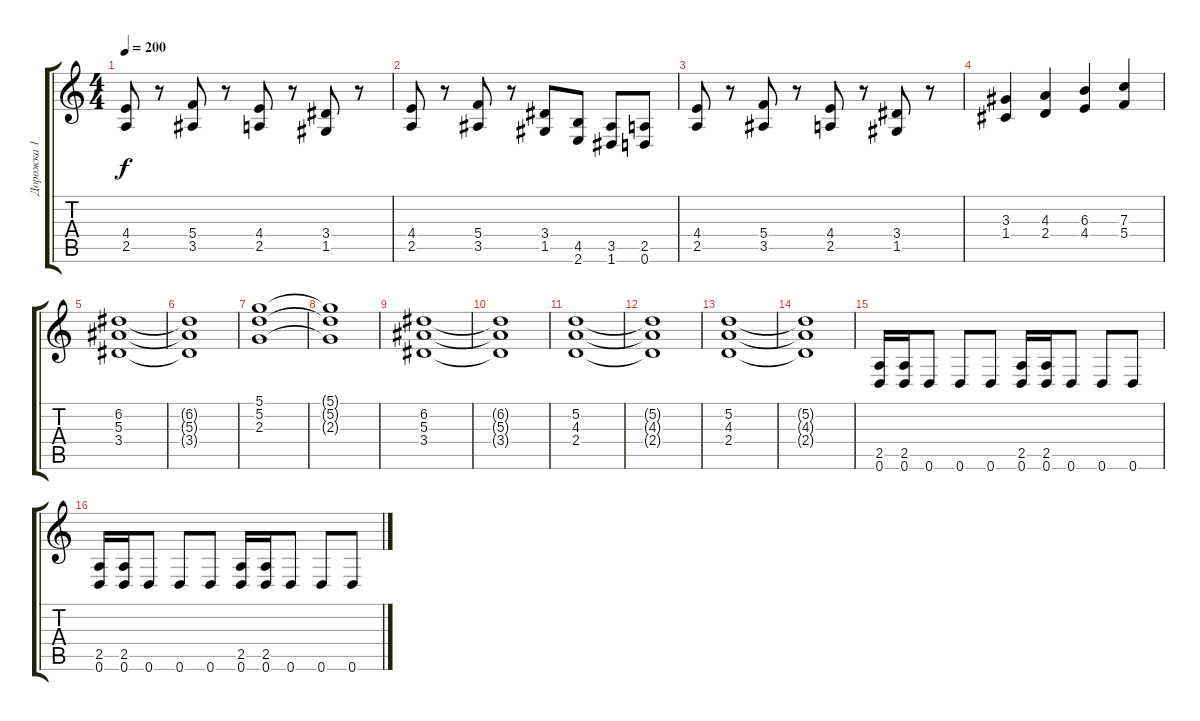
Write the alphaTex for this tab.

\track ("Дорожка 1" "Дорожка 1") {instrument distortionguitar}
\staff {score tabs}
\tuning (D4 A3 F3 C3 G2 D2) {hide}
\ts (4 4)
\tempo 200
\clef g2
\ks c
(4.4 2.5).8{dy f} r.8 (5.4 3.5).8 r.8 (4.4 2.5).8 r.8 (3.4 1.5).8 r.8 |
(4.4 2.5).8 r.8 (5.4 3.5).8 r.8 (3.4 1.5).8 (4.5 2.6).8 (3.5 1.6).8 (2.5 0.6).8 |
(4.4 2.5).8 r.8 (5.4 3.5).8 r.8 (4.4 2.5).8 r.8 (3.4 1.5).8 r.8 |
(3.3 1.4).4 (4.3 2.4).4 (6.3 4.4).4 (7.3 5.4).4 |
(6.2 5.3 3.4).1 |
(6.2{t} 5.3{t} 3.4{t}).1 |
(5.1 5.2 2.3).1 |
(5.1{t} 5.2{t} 2.3{t}).1 |
(6.2 5.3 3.4).1 |
(6.2{t} 5.3{t} 3.4{t}).1 |
(5.2 4.3 2.4).1 |
(5.2{t} 4.3{t} 2.4{t}).1 |
(5.2 4.3 2.4).1 |
(5.2{t} 4.3{t} 2.4{t}).1 |
(2.5 0.6).16 (2.5 0.6).16 0.6.8 0.6.8 0.6.8 (2.5 0.6).16 (2.5 0.6).16 0.6.8 0.6.8 0.6.8 |
(2.5 0.6).16 (2.5 0.6).16 0.6.8 0.6.8 0.6.8 (2.5 0.6).16 (2.5 0.6).16 0.6.8 0.6.8 0.6.8
